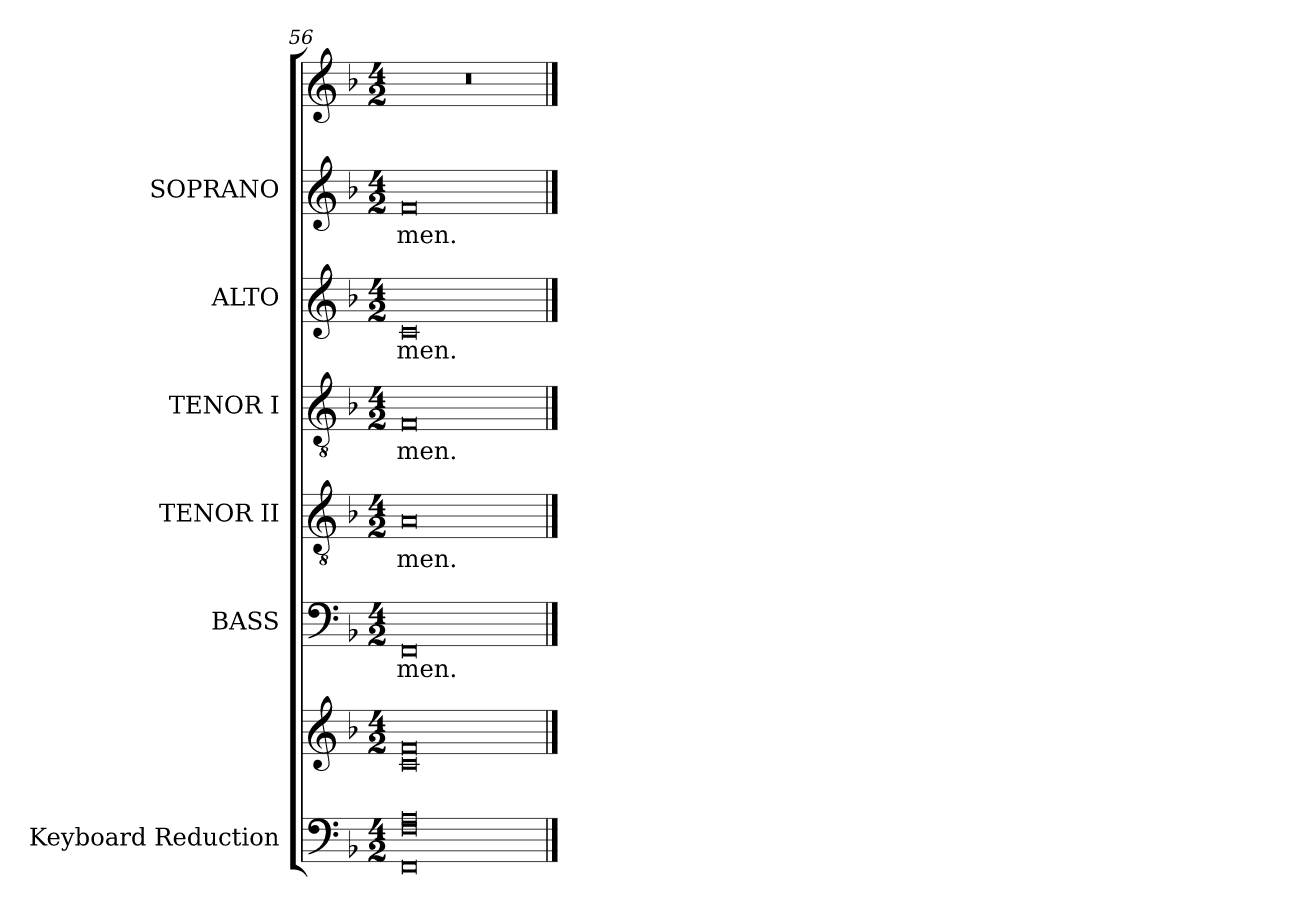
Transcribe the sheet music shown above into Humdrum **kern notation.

**kern	**kern	**kern	**text	**kern	**text	**kern	**text	**kern	**text	**kern	**text	**kern
*part7	*part7	*part6	*part6	*part5	*part5	*part4	*part4	*part3	*part3	*part2	*part2	*part1
*staff8	*staff7	*staff6	*staff6	*staff5	*staff5	*staff4	*staff4	*staff3	*staff3	*staff2	*staff2	*staff1
*I"Keyboard Reduction	*	*I"BASS	*	*I"TENOR II	*	*I"TENOR I	*	*I"ALTO	*	*I"SOPRANO	*	*
*I'Reduc.	*	*I'B.	*	*I'T. II	*	*I'T. I	*	*I'A.	*	*I'S.	*	*
*clefF4	*clefG2	*clefF4	*	*clefGv2	*	*clefGv2	*	*clefG2	*	*clefG2	*	*clefG2
*	*	*	*	*ITrd7c12	*	*ITrd7c12	*	*	*	*	*	*
*k[b-]	*k[b-]	*k[b-]	*	*k[b-]	*	*k[b-]	*	*k[b-]	*	*k[b-]	*	*k[b-]
*F:	*F:	*F:	*	*F:	*	*F:	*	*F:	*	*F:	*	*F:
*M4/2	*M4/2	*M4/2	*	*M4/2	*	*M4/2	*	*M4/2	*	*M4/2	*	*M4/2
=56	=56	=56	=56	=56	=56	=56	=56	=56	=56	=56	=56	=56
!	!	!	!LO:LY:b:color=#000000	!	!	!	!	!	!	!	!	!
!	!	!	!	!	!LO:LY:b:color=#000000	!	!	!	!	!	!	!
!	!	!	!	!	!	!	!LO:LY:b:color=#000000	!	!	!	!	!
!	!	!	!	!	!	!	!	!	!LO:LY:b:color=#000000	!	!	!
!	!	!	!	!	!	!	!	!	!	!	!LO:LY:b:color=#000000	!LO:N:vis=1
0FFi 0Fi 0Ai	0ci 0fi	0FFi	-men.	0AAi	-men.	0FFi	-men.	0ci	-men.	0fi	-men.	0r
==	==	==	==	==	==	==	==	==	==	==	==	==
*-	*-	*-	*-	*-	*-	*-	*-	*-	*-	*-	*-	*-
